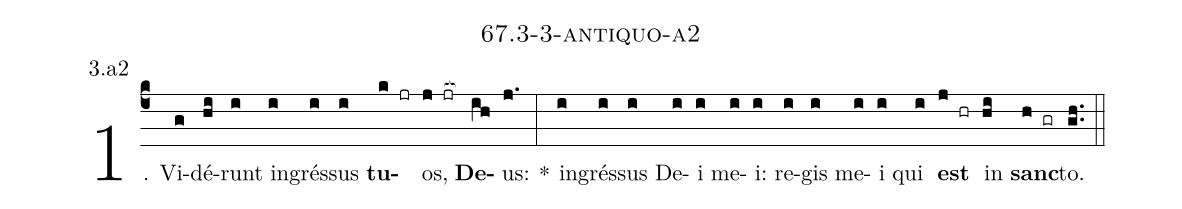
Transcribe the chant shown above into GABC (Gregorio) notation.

name: 67.3-3-antiquo-a2;
annotation: 3.a2;
%%
(c4)1. Vi(g)dé(hi)runt(i) in(i)grés(i)sus(i) <b>tu</b>(k jr)os,(j jr[ocb:1{]) <b>De</b>(ih[ocb:0}])us:(j.) *(:) in(i)grés(i)sus(i) De(i)i(i) me(i)i:(i) re(i)gis(i) me(i)i(i) qui(i) <b>est</b>(j hr) in(hi) <b>sanc</b>(h gr)to.(gh..) (::)


%E(i) u(i) o(j) u(hi) a(h) e.(gh..) (::)
